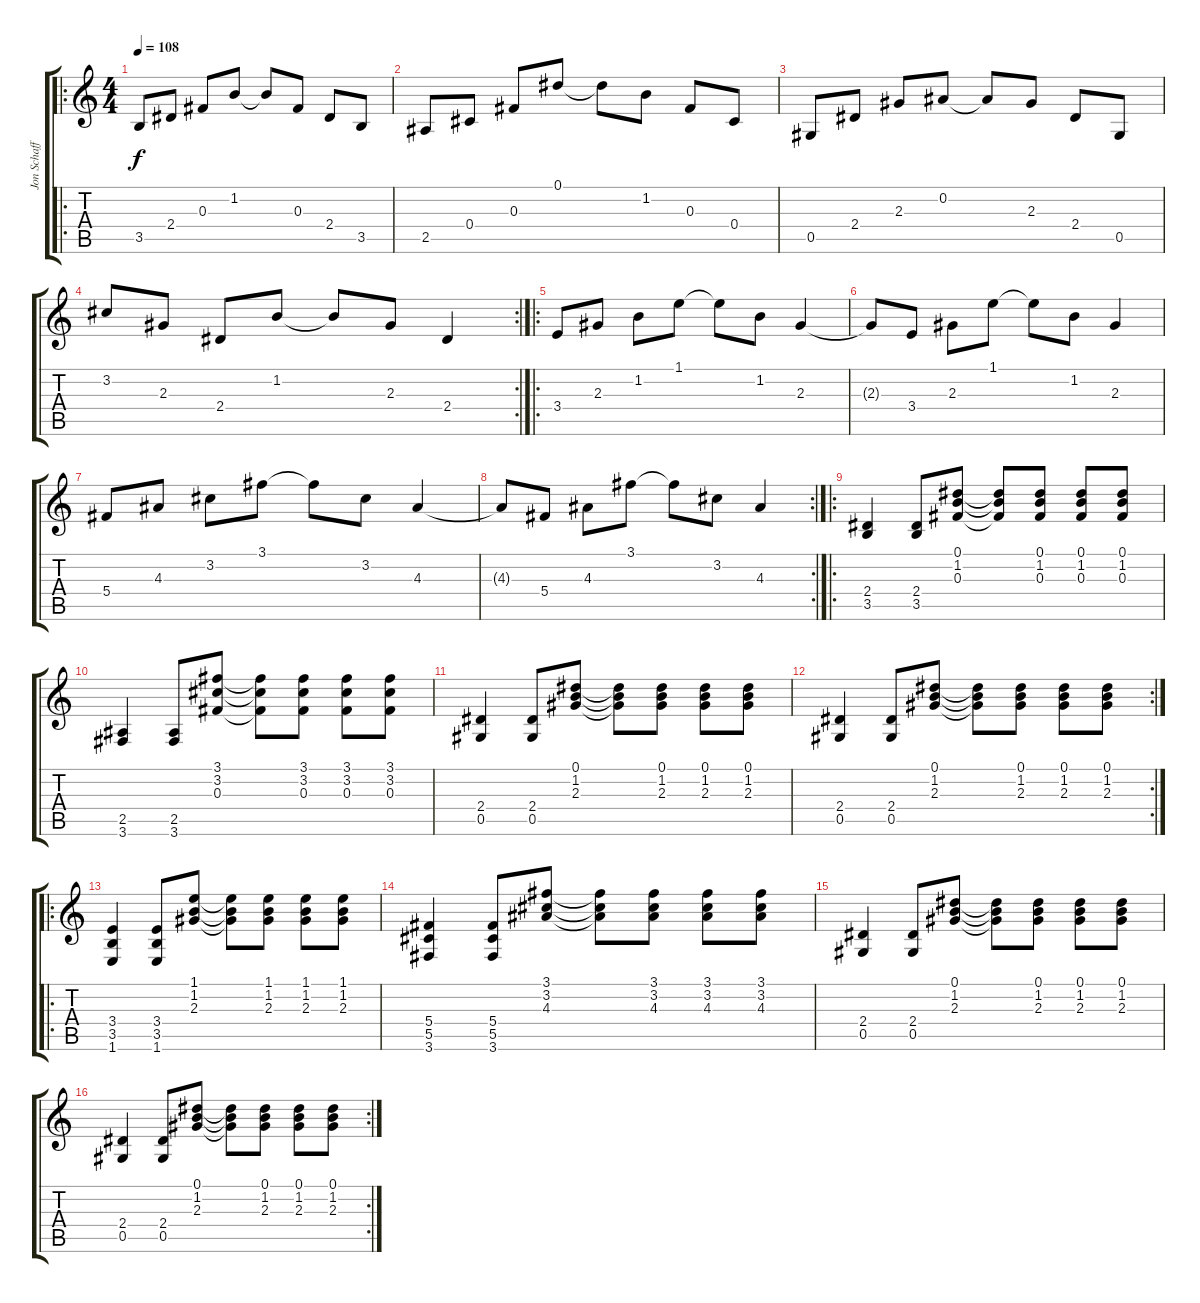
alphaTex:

\track ("Jon Schaffer" "Jon Schaff") {instrument acousticguitarsteel}
\staff {score tabs}
\tuning (Eb4 Bb3 Gb3 Db3 Ab2 Eb2) {hide}
\ro
\ts (4 4)
\tempo 108
\clef g2
\ks c
3.5.8{dy f} 2.4.8 0.3.8 1.2.8 1.2{t}.8 0.3.8 2.4.8 3.5.8 |
2.5.8 0.4.8 0.3.8 0.1.8 0.1{t}.8 1.2.8 0.3.8 0.4.8 |
0.5.8 2.4.8 2.3.8 0.2.8 0.2{t}.8 2.3.8 2.4.8 0.5.8 |
\rc 2
3.2.8 2.3.8 2.4.8 1.2.8 1.2{t}.8 2.3.8 2.4.4 |
\ro
3.4.8 2.3.8 1.2.8 1.1.8 1.1{t}.8 1.2.8 2.3.4 |
2.3{t}.8 3.4.8 2.3.8 1.1.8 1.1{t}.8 1.2.8 2.3.4 |
5.4.8 4.3.8 3.2.8 3.1.8 3.1{t}.8 3.2.8 4.3.4 |
\rc 2
4.3{t}.8 5.4.8 4.3.8 3.1.8 3.1{t}.8 3.2.8 4.3.4 |
\ro
(2.4 3.5).4 (2.4 3.5).8 (0.1 1.2 0.3).8 (0.1{t} 1.2{t} 0.3{t}).8 (0.1 1.2 0.3).8 (0.1 1.2 0.3).8 (0.1 1.2 0.3).8 |
(2.5 3.6).4 (2.5 3.6).8 (3.1 3.2 0.3).8 (3.1{t} 3.2{t} 0.3{t}).8 (3.1 3.2 0.3).8 (3.1 3.2 0.3).8 (3.1 3.2 0.3).8 |
(2.4 0.5).4 (2.4 0.5).8 (0.1 1.2 2.3).8 (0.1{t} 1.2{t} 2.3{t}).8 (0.1 1.2 2.3).8 (0.1 1.2 2.3).8 (0.1 1.2 2.3).8 |
\rc 2
(2.4 0.5).4 (2.4 0.5).8 (0.1 1.2 2.3).8 (0.1{t} 1.2{t} 2.3{t}).8 (0.1 1.2 2.3).8 (0.1 1.2 2.3).8 (0.1 1.2 2.3).8 |
\ro
(3.4 3.5 1.6).4 (3.4 3.5 1.6).8 (1.1 1.2 2.3).8 (1.1{t} 1.2{t} 2.3{t}).8 (1.1 1.2 2.3).8 (1.1 1.2 2.3).8 (1.1 1.2 2.3).8 |
(5.4 5.5 3.6).4 (5.4 5.5 3.6).8 (3.1 3.2 4.3).8 (3.1{t} 3.2{t} 4.3{t}).8 (3.1 3.2 4.3).8 (3.1 3.2 4.3).8 (3.1 3.2 4.3).8 |
(2.4 0.5).4 (2.4 0.5).8 (0.1 1.2 2.3).8 (0.1{t} 1.2{t} 2.3{t}).8 (0.1 1.2 2.3).8 (0.1 1.2 2.3).8 (0.1 1.2 2.3).8 |
\rc 2
(2.4 0.5).4 (2.4 0.5).8 (0.1 1.2 2.3).8 (0.1{t} 1.2{t} 2.3{t}).8 (0.1 1.2 2.3).8 (0.1 1.2 2.3).8 (0.1 1.2 2.3).8
